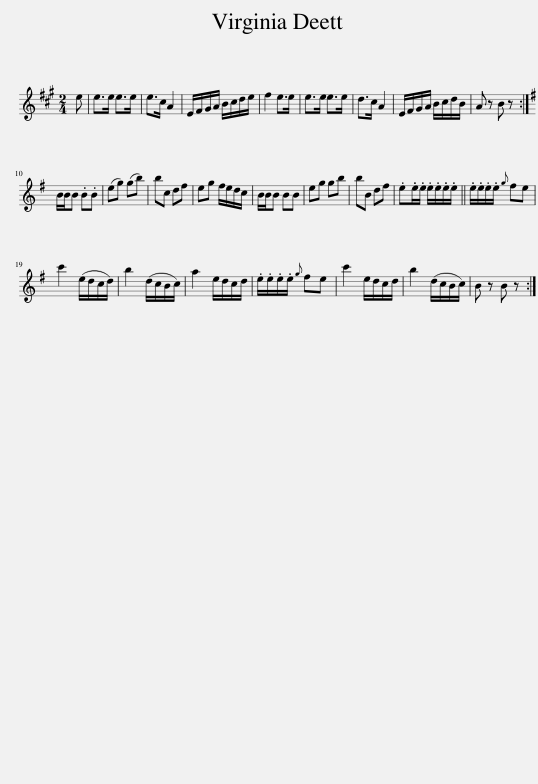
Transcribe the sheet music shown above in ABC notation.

X:1
L:1/8
M:2/4
I:linebreak $
K:A
V:1 treble
V:1
 e | e>e e>e | e>c A2 | E/F/G/A/ B/c/d/e/ | f2 e>e | %5
 e>e e>e | d>c A2 | E/F/G/A/ B/c/d/B/ | A z B z :|$[K:Emin] B/B/B .B.B | %10
 (eg) (gb) | bc df | eg f/e/d/c/ | B/B/B BB | eg gb | %15
 bB df | .e.e/.e/ .e/.e/.e/.e/ || .e/.e/.e/.e/{g} fe |$ c'2 (e/d/c/d/) | b2 (d/c/B/c/) | %20
 a2 e/d/c/d/ | .e/.e/.e/.e/{g} fe | c'2 e/d/c/d/ | b2 (d/c/B/c/) | B z B z :| %25
